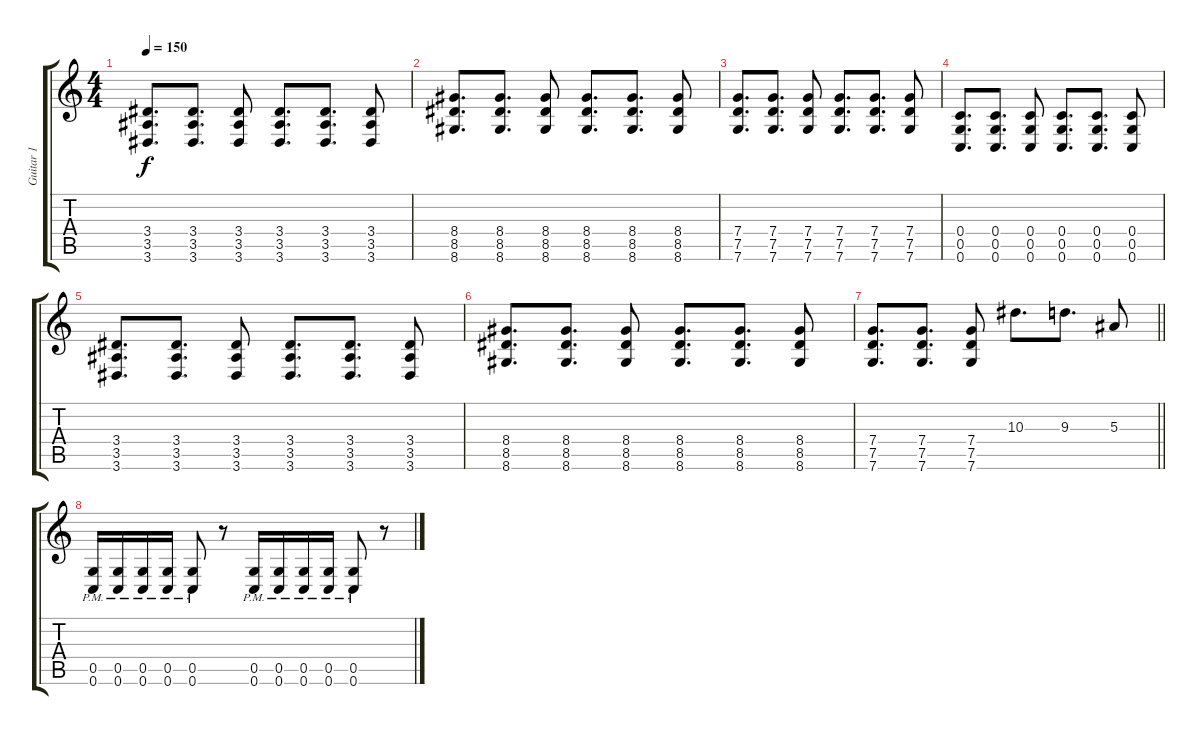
\track ("Guitar 1" "Guitar 1") {instrument distortionguitar}
\staff {score tabs}
\tuning (D4 A3 F3 C3 G2 C2) {hide}
\ts (4 4)
\tempo 150
\clef g2
\ks c
(3.4 3.5 3.6).8{d dy f} (3.4 3.5 3.6).8{d} (3.4 3.5 3.6).8 (3.4 3.5 3.6).8{d} (3.4 3.5 3.6).8{d} (3.4 3.5 3.6).8 |
(8.4 8.5 8.6).8{d} (8.4 8.5 8.6).8{d} (8.4 8.5 8.6).8 (8.4 8.5 8.6).8{d} (8.4 8.5 8.6).8{d} (8.4 8.5 8.6).8 |
(7.4 7.5 7.6).8{d} (7.4 7.5 7.6).8{d} (7.4 7.5 7.6).8 (7.4 7.5 7.6).8{d} (7.4 7.5 7.6).8{d} (7.4 7.5 7.6).8 |
(0.4 0.5 0.6).8{d} (0.4 0.5 0.6).8{d} (0.4 0.5 0.6).8 (0.4 0.5 0.6).8{d} (0.4 0.5 0.6).8{d} (0.4 0.5 0.6).8 |
(3.4 3.5 3.6).8{d} (3.4 3.5 3.6).8{d} (3.4 3.5 3.6).8 (3.4 3.5 3.6).8{d} (3.4 3.5 3.6).8{d} (3.4 3.5 3.6).8 |
(8.4 8.5 8.6).8{d} (8.4 8.5 8.6).8{d} (8.4 8.5 8.6).8 (8.4 8.5 8.6).8{d} (8.4 8.5 8.6).8{d} (8.4 8.5 8.6).8 |
\barLineRight lightlight
(7.4 7.5 7.6).8{d} (7.4 7.5 7.6).8{d} (7.4 7.5 7.6).8 10.3.8{d} 9.3.8{d} 5.3.8 |
(0.5{pm} 0.6{pm}).16 (0.5{pm} 0.6{pm}).16 (0.5{pm} 0.6{pm}).16 (0.5{pm} 0.6{pm}).16 (0.5{pm} 0.6{pm}).8 r.8 (0.5{pm} 0.6{pm}).16 (0.5{pm} 0.6{pm}).16 (0.5{pm} 0.6{pm}).16 (0.5{pm} 0.6{pm}).16 (0.5{pm} 0.6{pm}).8 r.8
